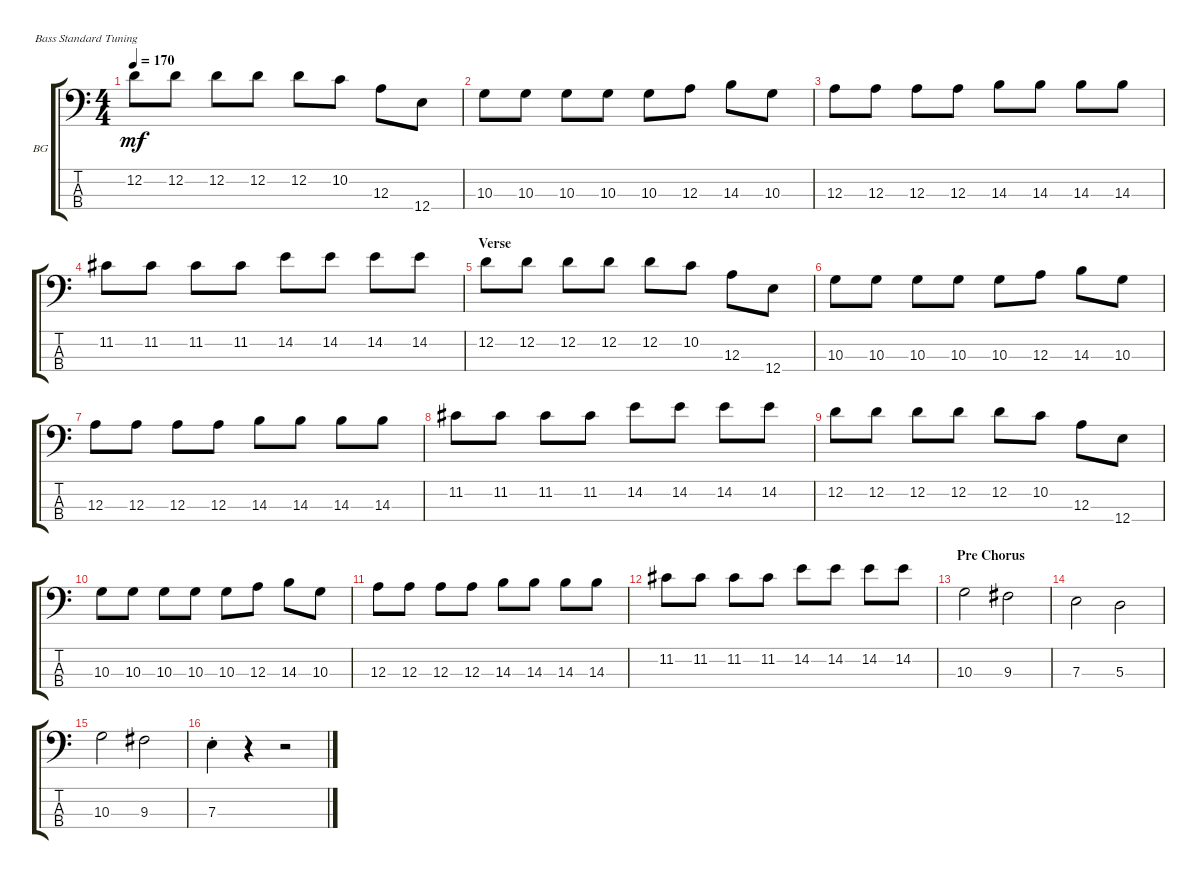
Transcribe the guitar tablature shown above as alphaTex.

\defaultSystemsLayout 4
\bracketExtendMode groupsimilarinstruments
\firstSystemTrackNameOrientation horizontal
\otherSystemsTrackNameOrientation horizontal
\track ("Bass Guitar" "BG") {instrument acousticbass}
\staff {score tabs}
\tuning (G2 D2 A1 E1)
\ts (4 4)
\tempo 170
\clef f4
\ks c
12.2.8{dy mf} 12.2.8 12.2.8 12.2.8 12.2.8 10.2.8 12.3.8 12.4.8 |
10.3.8 10.3.8 10.3.8 10.3.8 10.3.8 12.3.8 14.3.8 10.3.8 |
12.3.8 12.3.8 12.3.8 12.3.8 14.3.8 14.3.8 14.3.8 14.3.8 |
11.2.8 11.2.8 11.2.8 11.2.8 14.2.8 14.2.8 14.2.8 14.2.8 |
\section ("" "Verse")
12.2.8 12.2.8 12.2.8 12.2.8 12.2.8 10.2.8 12.3.8 12.4.8 |
10.3.8 10.3.8 10.3.8 10.3.8 10.3.8 12.3.8 14.3.8 10.3.8 |
12.3.8 12.3.8 12.3.8 12.3.8 14.3.8 14.3.8 14.3.8 14.3.8 |
11.2.8 11.2.8 11.2.8 11.2.8 14.2.8 14.2.8 14.2.8 14.2.8 |
12.2.8 12.2.8 12.2.8 12.2.8 12.2.8 10.2.8 12.3.8 12.4.8 |
10.3.8 10.3.8 10.3.8 10.3.8 10.3.8 12.3.8 14.3.8 10.3.8 |
12.3.8 12.3.8 12.3.8 12.3.8 14.3.8 14.3.8 14.3.8 14.3.8 |
11.2.8 11.2.8 11.2.8 11.2.8 14.2.8 14.2.8 14.2.8 14.2.8 |
\section ("" "Pre Chorus")
10.3.2 9.3.2 |
7.3.2 5.3.2 |
10.3.2 9.3.2 |
7.3{st}.4 r.4 r.2
